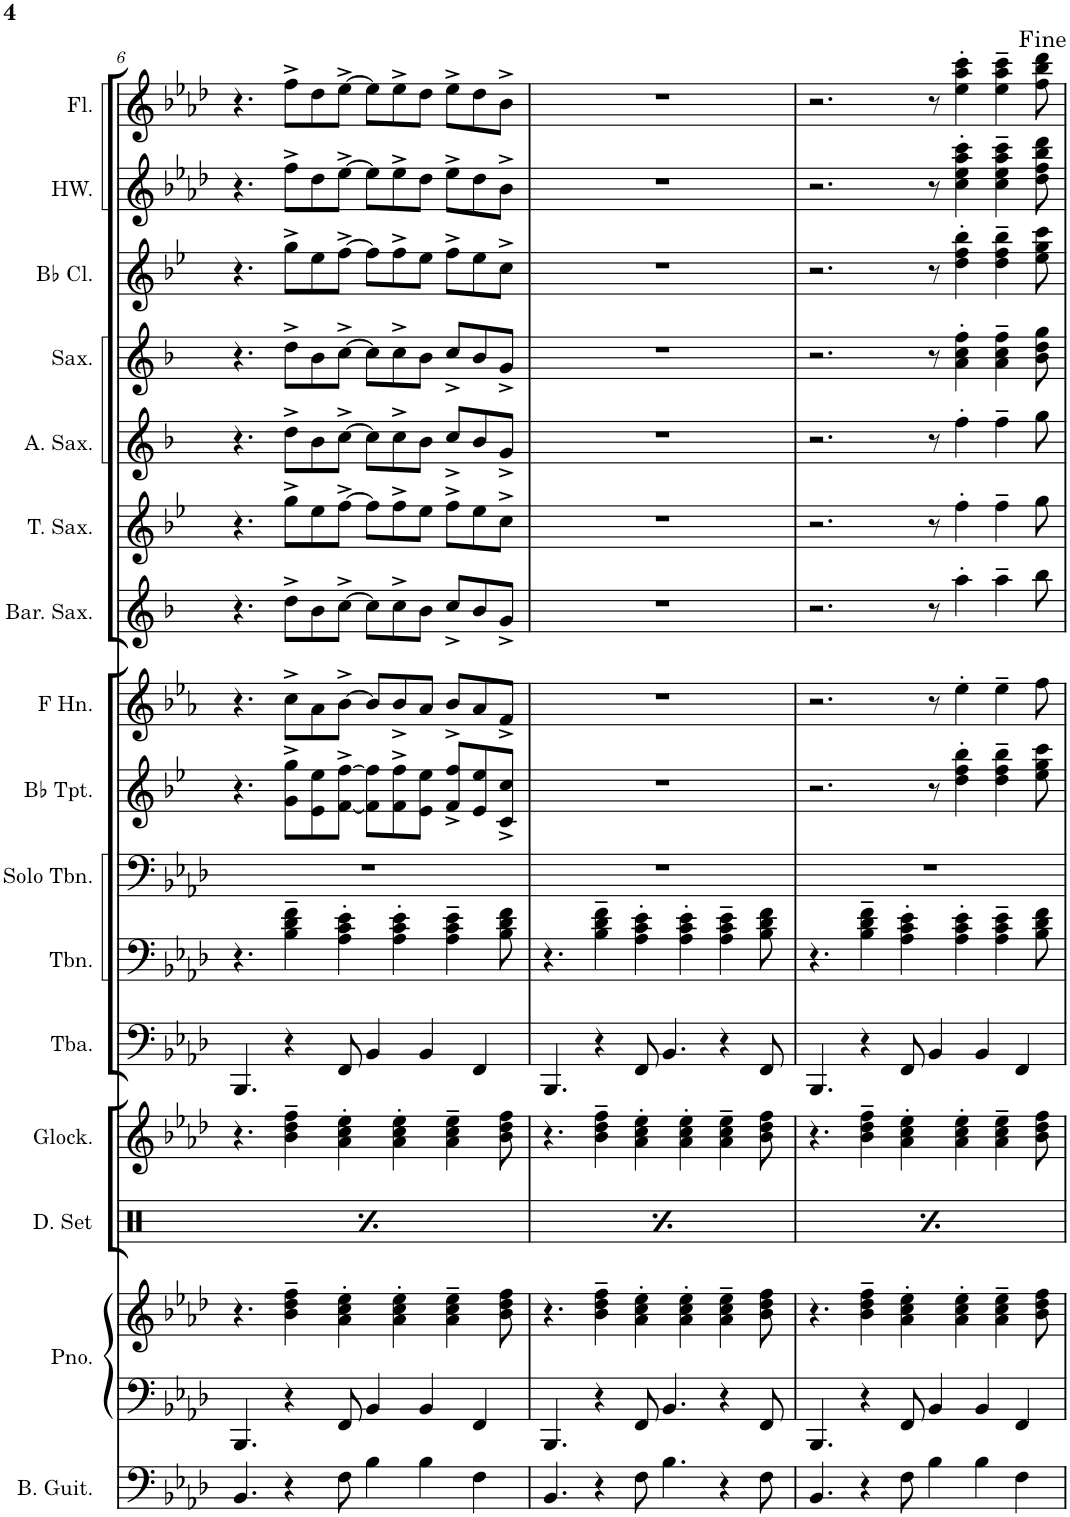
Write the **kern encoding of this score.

**kern	**kern	**kern	**kern	**kern	**kern	**kern	**kern	**kern	**kern	**kern	**kern	**kern	**kern	**kern
*part14	*part13	*part13	*part12	*part11	*part10	*part9	*part8	*part7	*part6	*part5	*part4	*part3	*part2	*part1
*staff15	*staff14	*staff13	*staff12	*staff11	*staff10	*staff9	*staff8	*staff7	*staff6	*staff5	*staff4	*staff3	*staff2	*staff1
*I"Bass Guitar	*I"Piano	*	*I"Glockenspiel	*I"Tuba	*I"Trombone	*I"Bb Trumpet	*I"Horn in F	*I"Baritone Saxophone	*I"Tenor Saxophone	*I"Alto Saxophone	*I"Saxophones	*I"Bb Clarinet	*I"High Woodwinds	*I"Flute
*I'B. Guit.	*I'Pno.	*	*I'Glock.	*I'Tba.	*I'Tbn.	*I'Bb Tpt.	*	*I'Bar. Sax.	*I'T. Sax.	*I'A. Sax.	*I'Sax.	*I'Bb Cl.	*I'HW.	*I'Fl.
!!LO:PB:g=z
*clefF4	*clefF4	*clefG2	*clefG2	*clefF4	*clefF4	*clefG2	*clefG2	*clefG2	*clefG2	*clefG2	*clefG2	*clefG2	*clefG2	*clefG2
*Trd7c12	*	*	*Trd-14c-24	*	*	*Trd1c2	*Trd4c7	*Trd12c21	*Trd8c14	*Trd5c9	*Trd5c9	*Trd1c2	*	*
*k[b-e-a-d-]	*k[b-e-a-d-]	*k[b-e-a-d-]	*k[b-e-a-d-]	*k[b-e-a-d-]	*k[b-e-a-d-]	*k[b-e-]	*k[b-e-a-]	*k[b-]	*k[b-e-]	*k[b-]	*k[b-]	*k[b-e-]	*k[b-e-a-d-]	*k[b-e-a-d-]
*M12/8	*M12/8	*M12/8	*M12/8	*M12/8	*M12/8	*M12/8	*M12/8	*M12/8	*M12/8	*M12/8	*M12/8	*M12/8	*M12/8	*M12/8
=6	=6	=6	=6	=6	=6	=6	=6	=6	=6	=6	=6	=6	=6	=6
4.BB-/	4.BBB-/	4.r	4.r	4.BBB-/	4.r	4.r	4.r	4.r	4.r	4.r	4.r	4.r	4.r	4.r
4r	4r	4b-\~ 4dd-\~ 4ff\~	4b-\~ 4dd-\~ 4ff\~	4r	4B-\~ 4d-\~ 4f\~	8g\^ 8gg\^L	8cc^\L	8dd^\L	8gg^\L	8dd^\L	8dd^\L	8gg^\L	8ff^\L	8ff^\L
.	.	.	.	.	.	8e-\ 8ee-\	8a-\	8b-\	8ee-\	8b-\	8b-\	8ee-\	8dd-\	8dd-\
8F\	8FF/	4a-\' 4cc\' 4ee-\'	4a-\' 4cc\' 4ee-\'	8FF/	4A-\' 4c\' 4e-\'	[8f\^ [8ff\^J	[8b-^\J	[8cc^\J	[8ff^\J	[8cc^\J	[8cc^\J	[8ff^\J	[8ee-^\J	[8ee-^\J
4B-\	4BB-/	.	.	4BB-/	.	8f\] 8ff\]L	8b-/L]	8cc\L]	8ff\L]	8cc\L]	8cc\L]	8ff\L]	8ee-\L]	8ee-\L]
.	.	4a-\' 4cc\' 4ee-\'	4a-\' 4cc\' 4ee-\'	.	4A-\' 4c\' 4e-\'	8f\^ 8ff\^	8b-^/	8cc^\	8ff^\	8cc^\	8cc^\	8ff^\	8ee-^\	8ee-^\
4B-\	4BB-/	.	.	4BB-/	.	8e-\ 8ee-\J	8a-/J	8b-\J	8ee-\J	8b-\J	8b-\J	8ee-\J	8dd-\J	8dd-\J
.	.	4a-\~ 4cc\~ 4ee-\~	4a-\~ 4cc\~ 4ee-\~	.	4A-\~ 4c\~ 4e-\~	8f/^ 8ff/^L	8b-^/L	8cc^/L	8ff^\L	8cc^/L	8cc^/L	8ff^\L	8ee-^\L	8ee-^\L
4F\	4FF/	.	.	4FF/	.	8e-/ 8ee-/	8a-/	8b-/	8ee-\	8b-/	8b-/	8ee-\	8dd-\	8dd-\
.	.	8b-\ 8dd-\ 8ff\	8b-\ 8dd-\ 8ff\	.	8B-\ 8d-\ 8f\	8c/^ 8cc/^J	8f^/J	8g^/J	8cc^\J	8g^/J	8g^/J	8cc^\J	8b-^\J	8b-^\J
=7	=7	=7	=7	=7	=7	=7	=7	=7	=7	=7	=7	=7	=7	=7
4.BB-/	4.BBB-/	4.r	4.r	4.BBB-/	4.r	1.r	1.r	1.r	1.r	1.r	1.r	1.r	1.r	1.r
4r	4r	4b-\~ 4dd-\~ 4ff\~	4b-\~ 4dd-\~ 4ff\~	4r	4B-\~ 4d-\~ 4f\~	.	.	.	.	.	.	.	.	.
8F\	8FF/	4a-\' 4cc\' 4ee-\'	4a-\' 4cc\' 4ee-\'	8FF/	4A-\' 4c\' 4e-\'	.	.	.	.	.	.	.	.	.
4.B-\	4.BB-/	.	.	4.BB-/	.	.	.	.	.	.	.	.	.	.
.	.	4a-\' 4cc\' 4ee-\'	4a-\' 4cc\' 4ee-\'	.	4A-\' 4c\' 4e-\'	.	.	.	.	.	.	.	.	.
4r	4r	4a-\~ 4cc\~ 4ee-\~	4a-\~ 4cc\~ 4ee-\~	4r	4A-\~ 4c\~ 4e-\~	.	.	.	.	.	.	.	.	.
8F\	8FF/	8b-\ 8dd-\ 8ff\	8b-\ 8dd-\ 8ff\	8FF/	8B-\ 8d-\ 8f\	.	.	.	.	.	.	.	.	.
=8	=8	=8	=8	=8	=8	=8	=8	=8	=8	=8	=8	=8	=8	=8
4.BB-/	4.BBB-/	4.r	4.r	4.BBB-/	4.r	2.r	2.r	2.r	2.r	2.r	2.r	2.r	2.r	2.r
4r	4r	4b-\~ 4dd-\~ 4ff\~	4b-\~ 4dd-\~ 4ff\~	4r	4B-\~ 4d-\~ 4f\~	.	.	.	.	.	.	.	.	.
8F\	8FF/	4a-\' 4cc\' 4ee-\'	4a-\' 4cc\' 4ee-\'	8FF/	4A-\' 4c\' 4e-\'	.	.	.	.	.	.	.	.	.
4B-\	4BB-/	.	.	4BB-/	.	8r	8r	8r	8r	8r	8r	8r	8r	8r
.	.	4a-\' 4cc\' 4ee-\'	4a-\' 4cc\' 4ee-\'	.	4A-\' 4c\' 4e-\'	4dd\' 4ff\' 4bb-\'	4ee-'\	4aa'\	4ff'\	4ff'\	4a\' 4cc\' 4ff\'	4dd\' 4ff\' 4bb-\'	4cc\' 4ee-\' 4aa-\' 4ccc\'	4ee-\' 4aa-\' 4ccc\'
4B-\	4BB-/	.	.	4BB-/	.	.	.	.	.	.	.	.	.	.
.	.	4a-\~ 4cc\~ 4ee-\~	4a-\~ 4cc\~ 4ee-\~	.	4A-\~ 4c\~ 4e-\~	4dd\~ 4ff\~ 4bb-\~	4ee-~\	4aa~\	4ff~\	4ff~\	4a\~ 4cc\~ 4ff\~	4dd\~ 4ff\~ 4bb-\~	4cc\~ 4ee-\~ 4aa-\~ 4ccc\~	4ee-\~ 4aa-\~ 4ccc\~
4F\	4FF/	.	.	4FF/	.	.	.	.	.	.	.	.	.	.
.	.	8b-\ 8dd-\ 8ff\	8b-\ 8dd-\ 8ff\	.	8B-\ 8d-\ 8f\	8ee-\ 8gg\ 8ccc\	8ff\	8bb-\	8gg\	8gg\	8b-\ 8dd\ 8gg\	8ee-\ 8gg\ 8ccc\	8dd-\ 8ff\ 8bb-\ 8ddd-\	8ff\ 8bb-\ 8ddd-\
=	=	=	=	=	=	=	=	=	=	=	=	=	=	=
*-	*-	*-	*-	*-	*-	*-	*-	*-	*-	*-	*-	*-	*-	*-
